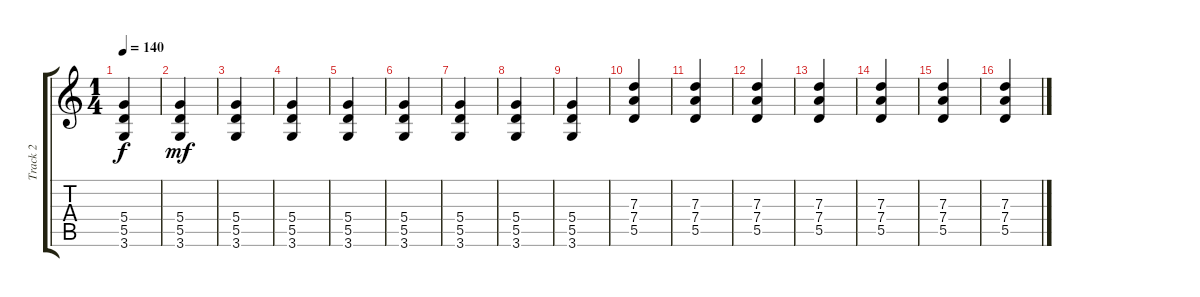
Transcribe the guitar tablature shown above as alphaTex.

\track ("Track 2" "Track 2") {instrument distortionguitar}
\staff {score tabs}
\tuning (E4 B3 G3 D3 A2 E2) {hide}
\ts (1 4)
\tempo 140
\clef g2
\ks c
(5.4 5.5 3.6).4{dy f} |
(5.4 5.5 3.6).4{dy mf} |
(5.4 5.5 3.6).4 |
(5.4 5.5 3.6).4 |
(5.4 5.5 3.6).4 |
(5.4 5.5 3.6).4 |
(5.4 5.5 3.6).4 |
(5.4 5.5 3.6).4 |
(5.4 5.5 3.6).4 |
(7.3 7.4 5.5).4 |
(7.3 7.4 5.5).4 |
(7.3 7.4 5.5).4 |
(7.3 7.4 5.5).4 |
(7.3 7.4 5.5).4 |
(7.3 7.4 5.5).4 |
(7.3 7.4 5.5).4
